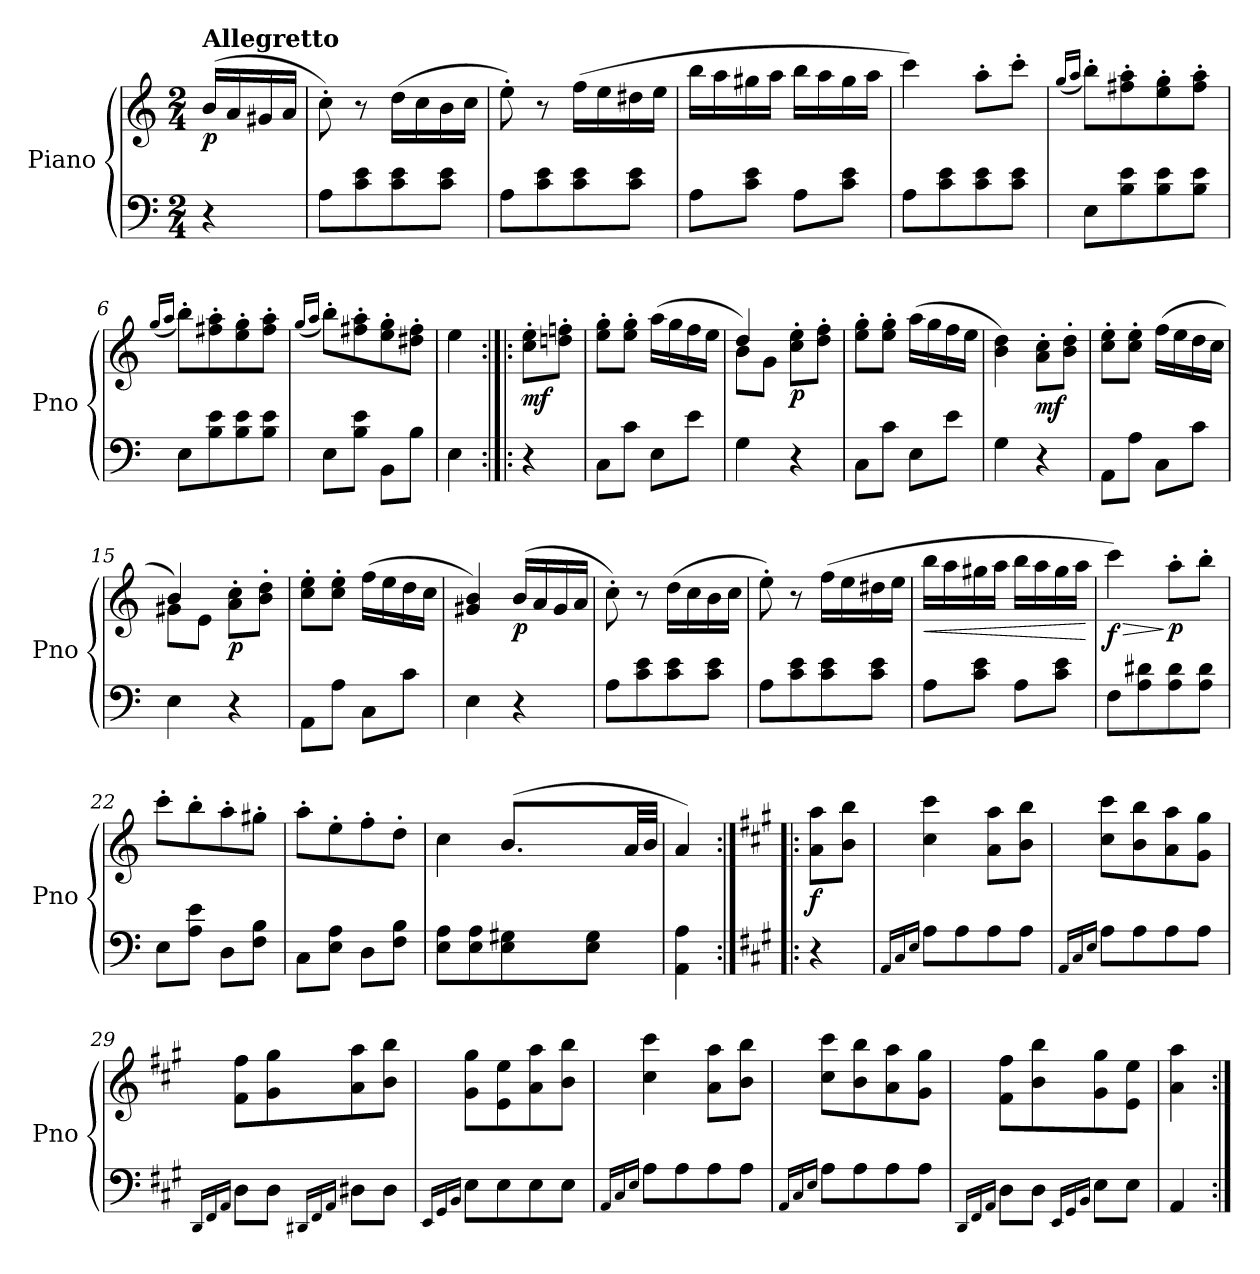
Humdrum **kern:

**kern	**kern	**dynam
*part1	*part1	*part1
*staff2	*staff1	*staff1/2
*I"Piano	*	*
*I'Pno	*	*
*clefF4	*clefG2	*
*k[]	*k[]	*
*M2/4	*M2/4	*
=	=	=
!	!LO:TX:a:B:t=Allegretto	!
!	!	!LO:DY:b
4r	(16b/LL	p
.	16a/	.
.	16g#X/	.
.	16a/JJ	.
=1	=1	=1
8A\L	8cc'\)	.
8c\ 8e\	8r	.
8c\ 8e\	(16dd\LL	.
.	16cc\	.
8c\ 8e\J	16b\	.
.	16cc\JJ	.
=2	=2	=2
8A\L	8ee'\)	.
8c\ 8e\	8r	.
8c\ 8e\	(16ff\LL	.
.	16ee\	.
8c\ 8e\J	16dd#X\	.
.	16ee\JJ	.
=3	=3	=3
8A\L	16bb\LL	.
.	16aa\	.
8c\ 8e\J	16gg#X\	.
.	16aa\JJ	.
8A\L	16bb\LL	.
.	16aa\	.
8c\ 8e\J	16gg#\	.
.	16aa\JJ	.
=4	=4	=4
8A\L	4ccc\)	.
8c\ 8e\	.	.
8c\ 8e\	8aa'\L	.
8c\ 8e\J	8ccc'\J	.
!!LO:LB:g=z
=5	=5	=5
.	(16qgg/LL	.
.	16qaa/JJ	.
8E\L	8bb'\L)	.
8B\ 8e\	8ff#X\' 8aa\'	.
8B\ 8e\	8ee\' 8gg\'	.
8B\ 8e\J	8ff#\' 8aa\'J	.
=6	=6	=6
.	(16qgg/LL	.
.	16qaa/JJ	.
8E\L	8bb'\L)	.
8B\ 8e\	8ff#X\' 8aa\'	.
8B\ 8e\	8ee\' 8gg\'	.
8B\ 8e\J	8ff#\' 8aa\'J	.
=7	=7	=7
.	(16qgg/LL	.
.	16qaa/JJ	.
8E\L	8bb'\L)	.
8B\ 8e\J	8ff#X\' 8aa\'	.
8BB\L	8ee\' 8gg\'	.
8B\J	8dd#X\' 8ff#\'J	.
=8	=8	=8
4E\	4ee\	.
=9:|!|:	=9:|!|:	=9:|!|:
!	!	!LO:DY:b
4r	8cc\' 8ee\'L	mf
.	8ddn\' 8ffn\'J	.
=10	=10	=10
8C\L	8ee\' 8gg\'L	.
8c\J	8ee\' 8gg\'J	.
8E\L	(>16aa\LL	.
.	16gg\	.
8e\J	16ff\	.
.	16ee\JJ	.
!!LO:LB:g=z
=11	=11	=11
*	*^	*
4G\	4dd/)	8b\L	.
.	.	8g\J	.
!	!	!	!LO:DY:b
4r	8cc\' 8ee\'L	4ryy	p
.	8dd\' 8ff\'J	.	.
*	*v	*v	*
=12	=12	=12
8C\L	8ee\' 8gg\'L	.
8c\J	8ee\' 8gg\'J	.
8E\L	(16aa\LL	.
.	16gg\	.
8e\J	16ff\	.
.	16ee\JJ	.
=13	=13	=13
4G\	4b\ 4dd\)	.
!	!	!LO:DY:b
4r	8a\' 8cc\'L	mf
.	8b\' 8dd\'J	.
=14	=14	=14
8AA\L	8cc\' 8ee\'L	.
8A\J	8cc\' 8ee\'J	.
8C\L	(16ff\LL	.
.	16ee\	.
8c\J	16dd\	.
.	16cc\JJ	.
=15	=15	=15
*	*^	*
4E\	4b/)	8g#X\L	.
.	.	8e\J	.
!	!	!	!LO:DY:b
4r	8a\' 8cc\'L	4ryy	p
.	8b\' 8dd\'J	.	.
*	*v	*v	*
=16	=16	=16
8AA\L	8cc\' 8ee\'L	.
8A\J	8cc\' 8ee\'J	.
8C\L	(16ff\LL	.
.	16ee\	.
8c\J	16dd\	.
.	16cc\JJ	.
!!LO:LB:g=z
=17	=17	=17
4E\	4g#X/ 4b/)	.
!	!	!LO:DY:b
4r	(>16b/LL	p
.	16a/	.
.	16g#/	.
.	16a/JJ	.
=18	=18	=18
8A\L	8cc'\)	.
8c\ 8e\	8r	.
8c\ 8e\	(16dd\LL	.
.	16cc\	.
8c\ 8e\J	16b\	.
.	16cc\JJ	.
=19	=19	=19
8A\L	8ee'\)	.
8c\ 8e\	8r	.
8c\ 8e\	(16ff\LL	.
.	16ee\	.
8c\ 8e\J	16dd#X\	.
.	16ee\JJ	.
=20	=20	=20
!	!	!LO:HP:b
!	!	!LO:DY:n=1:b
8A\L	16bb\LL	< other-dynamics
.	16aa\	.
8c\ 8e\J	16gg#X\	.
.	16aa\JJ	.
8A\L	16bb\LL	.
.	16aa\	.
8c\ 8e\J	16gg#\	.
.	16aa\JJ	.
.	.	[
=21	=21	=21
!	!	!LO:HP:b
!	!	!LO:DY:n=1:b
8F\L	4ccc\)	> f
8A\ 8d#X\	.	.
!	!	!LO:DY:n=2:b
8A\ 8d#\	8aa'\L	] p
8A\ 8d#\J	8bb'\J	.
!!LO:LB:g=z
=22	=22	=22
8E\L	8ccc'\L	.
8A\ 8e\J	8bb'\	.
8D\L	8aa'\	.
8F\ 8B\J	8gg#X'\J	.
=23	=23	=23
8C\L	8aa'\L	.
8E\ 8A\J	8ee'\	.
8D\L	8ff'\	.
8F\ 8B\J	8dd'\J	.
=24	=24	=24
*	*^	*
8E\ 8A\L	4cc\	4ryy	.
8E\ 8A\	.	.	.
8E\ 8G#X\	(8.b/L	32cc!yy	.
.	.	32b!yy	.
.	.	32cc!yy	.
.	.	32b!yy	.
8E\ 8G#\J	.	32cc!yy	.
.	.	32b!yy	.
.	32a/LL	16ryy	.
.	32b/JJJ	.	.
*	*v	*v	*
=25	=25	=25
4AA\ 4A\	4a/)	.
=26:|!|:	=26:|!|:	=26:|!|:
*k[f#c#g#]	*k[f#c#g#]	*
!	!	!LO:DY:b
4r	8a\ 8aa\L	f
.	8b\ 8bb\J	.
=27	=27	=27
16qAA/LL	.	.
16qC#/	.	.
16qE/JJ	.	.
8A\L	4cc#\ 4ccc#\	.
8A\	.	.
8A\	8a\ 8aa\L	.
8A\J	8b\ 8bb\J	.
!!LO:PB:g=z
=28	=28	=28
16qAA/LL	.	.
16qC#/	.	.
16qE/JJ	.	.
8A\L	8cc#\ 8ccc#\L	.
8A\	8b\ 8bb\	.
8A\	8a\ 8aa\	.
8A\J	8g#\ 8gg#\J	.
=29	=29	=29
16qDD/LL	.	.
16qFF#/	.	.
16qAA/JJ	.	.
8D\L	8f#\ 8ff#\L	.
8D\J	8g#\ 8gg#\	.
16qDD#X/LL	.	.
16qFF#/	.	.
16qAA/JJ	.	.
8D#X\L	8a\ 8aa\	.
8D#\J	8b\ 8bb\J	.
=30	=30	=30
16qEE/LL	.	.
16qGG#/	.	.
16qBB/JJ	.	.
8E\L	8g#\ 8gg#\L	.
8E\	8e\ 8ee\	.
8E\	8a\ 8aa\	.
8E\J	8b\ 8bb\J	.
=31	=31	=31
16qAA/LL	.	.
16qC#/	.	.
16qE/JJ	.	.
8A\L	4cc#\ 4ccc#\	.
8A\	.	.
8A\	8a\ 8aa\L	.
8A\J	8b\ 8bb\J	.
=32	=32	=32
16qAA/LL	.	.
16qC#/	.	.
16qE/JJ	.	.
8A\L	8cc#\ 8ccc#\L	.
8A\	8b\ 8bb\	.
8A\	8a\ 8aa\	.
8A\J	8g#\ 8gg#\J	.
!!LO:LB:g=z
=33	=33	=33
16qDD/LL	.	.
16qFF#/	.	.
16qAA/JJ	.	.
8D\L	8f#\ 8ff#\L	.
8D\J	8b\ 8bb\	.
16qEE/LL	.	.
16qGG#/	.	.
16qBB/JJ	.	.
8E\L	8g#\ 8gg#\	.
8E\J	8e\ 8ee\J	.
=34	=34	=34
4AA/	4a\ 4aa\	.
=:|!	=:|!	=:|!
*-	*-	*-
